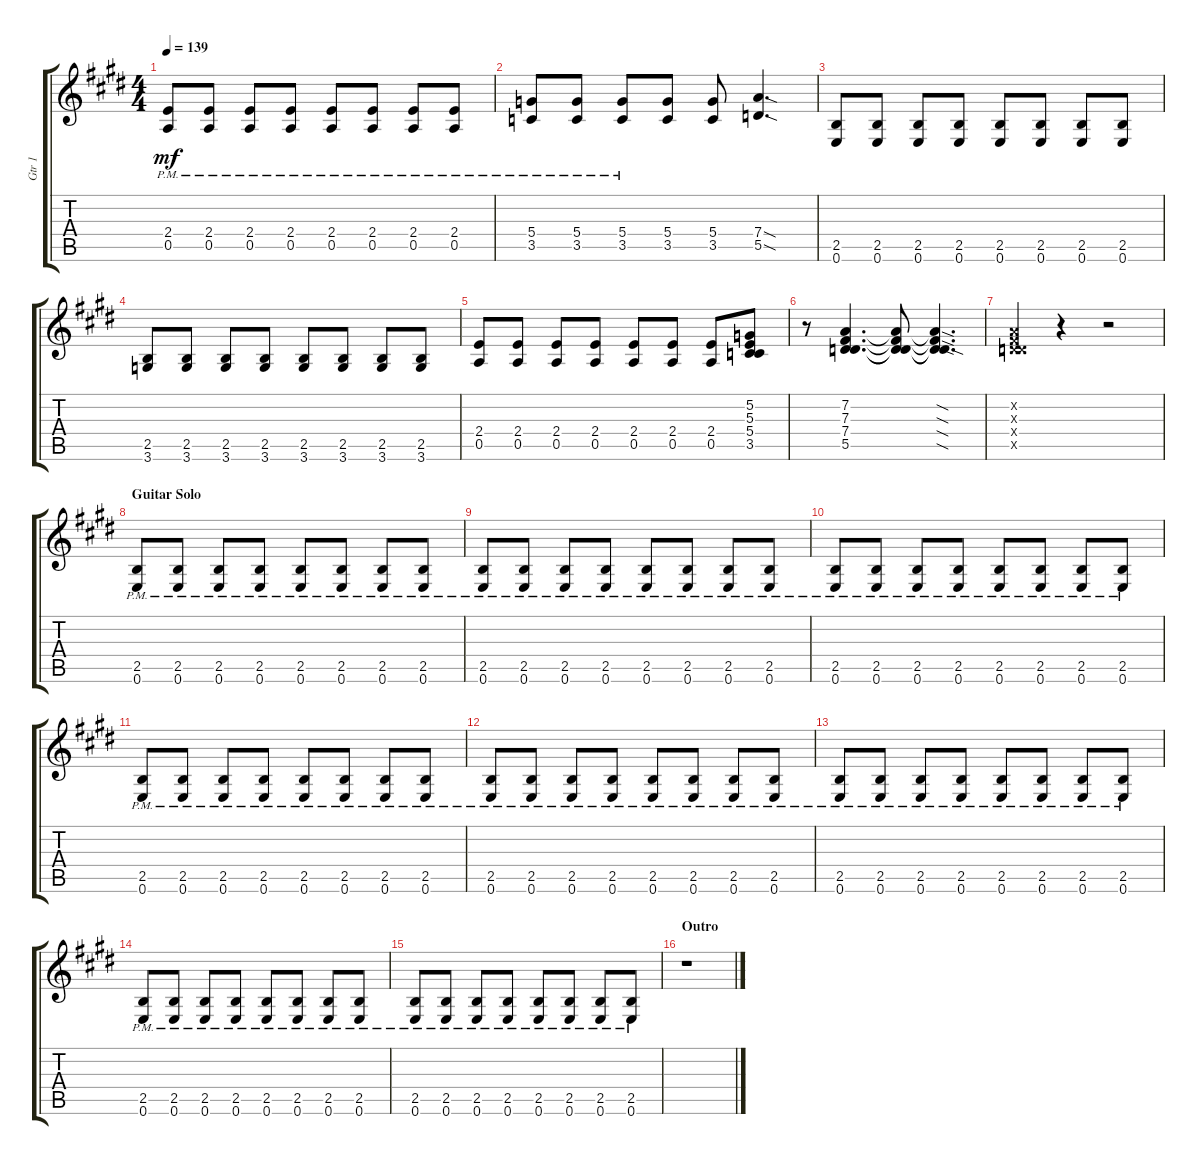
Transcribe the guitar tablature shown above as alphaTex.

\track ("Gtr 1" "Gtr 1") {instrument acousticgrandpiano}
\staff {score tabs}
\tuning (E4 B3 G3 D4 A3 E3) {hide}
\ts (4 4)
\tempo 139
\clef g2
\ks e
(2.4{pm} 0.5{pm}).8{dy mf} (2.4{pm} 0.5{pm}).8 (2.4{pm} 0.5{pm}).8 (2.4{pm} 0.5{pm}).8 (2.4{pm} 0.5{pm}).8 (2.4{pm} 0.5{pm}).8 (2.4{pm} 0.5{pm}).8 (2.4{pm} 0.5{pm}).8 |
(5.4{pm} 3.5{pm}).8 (5.4{pm} 3.5{pm}).8 (5.4{pm} 3.5{pm}).8 (5.4 3.5).8 (5.4 3.5).8 (7.4{sod} 5.5{sod}).4{d} |
(2.5 0.6).8 (2.5 0.6).8 (2.5 0.6).8 (2.5 0.6).8 (2.5 0.6).8 (2.5 0.6).8 (2.5 0.6).8 (2.5 0.6).8 |
(2.5 3.6).8 (2.5 3.6).8 (2.5 3.6).8 (2.5 3.6).8 (2.5 3.6).8 (2.5 3.6).8 (2.5 3.6).8 (2.5 3.6).8 |
(2.4 0.5).8 (2.4 0.5).8 (2.4 0.5).8 (2.4 0.5).8 (2.4 0.5).8 (2.4 0.5).8 (2.4 0.5).8 (5.2 5.3 5.4 3.5).8 |
r.8 (7.2 7.3 7.4 5.5).4{d} (7.2{t} 7.3{t} 7.4{t} 5.5{t}).8 (7.2{sod t} 7.3{sod t} 7.4{sod t} 5.5{sod t}).4{d} |
(7.2{x} 7.3{x} 7.4{x} 5.5{x}).4 r.4 r.2 |
\section ("" "Guitar Solo")
(2.5{pm} 0.6{pm}).8 (2.5{pm} 0.6{pm}).8 (2.5{pm} 0.6{pm}).8 (2.5{pm} 0.6{pm}).8 (2.5{pm} 0.6{pm}).8 (2.5{pm} 0.6{pm}).8 (2.5{pm} 0.6{pm}).8 (2.5{pm} 0.6{pm}).8 |
(2.5{pm} 0.6{pm}).8 (2.5{pm} 0.6{pm}).8 (2.5{pm} 0.6{pm}).8 (2.5{pm} 0.6{pm}).8 (2.5{pm} 0.6{pm}).8 (2.5{pm} 0.6{pm}).8 (2.5{pm} 0.6{pm}).8 (2.5{pm} 0.6{pm}).8 |
(2.5{pm} 0.6{pm}).8 (2.5{pm} 0.6{pm}).8 (2.5{pm} 0.6{pm}).8 (2.5{pm} 0.6{pm}).8 (2.5{pm} 0.6{pm}).8 (2.5{pm} 0.6{pm}).8 (2.5{pm} 0.6{pm}).8 (2.5{pm} 0.6{pm}).8 |
(2.5{pm} 0.6{pm}).8 (2.5{pm} 0.6{pm}).8 (2.5{pm} 0.6{pm}).8 (2.5{pm} 0.6{pm}).8 (2.5{pm} 0.6{pm}).8 (2.5{pm} 0.6{pm}).8 (2.5{pm} 0.6{pm}).8 (2.5{pm} 0.6{pm}).8 |
(2.5{pm} 0.6{pm}).8 (2.5{pm} 0.6{pm}).8 (2.5{pm} 0.6{pm}).8 (2.5{pm} 0.6{pm}).8 (2.5{pm} 0.6{pm}).8 (2.5{pm} 0.6{pm}).8 (2.5{pm} 0.6{pm}).8 (2.5{pm} 0.6{pm}).8 |
(2.5{pm} 0.6{pm}).8 (2.5{pm} 0.6{pm}).8 (2.5{pm} 0.6{pm}).8 (2.5{pm} 0.6{pm}).8 (2.5{pm} 0.6{pm}).8 (2.5{pm} 0.6{pm}).8 (2.5{pm} 0.6{pm}).8 (2.5{pm} 0.6{pm}).8 |
(2.5{pm} 0.6{pm}).8 (2.5{pm} 0.6{pm}).8 (2.5{pm} 0.6{pm}).8 (2.5{pm} 0.6{pm}).8 (2.5{pm} 0.6{pm}).8 (2.5{pm} 0.6{pm}).8 (2.5{pm} 0.6{pm}).8 (2.5{pm} 0.6{pm}).8 |
(2.5{pm} 0.6{pm}).8 (2.5{pm} 0.6{pm}).8 (2.5{pm} 0.6{pm}).8 (2.5{pm} 0.6{pm}).8 (2.5{pm} 0.6{pm}).8 (2.5{pm} 0.6{pm}).8 (2.5{pm} 0.6{pm}).8 (2.5{pm} 0.6{pm}).8 |
\section ("" "Outro")
r.1
